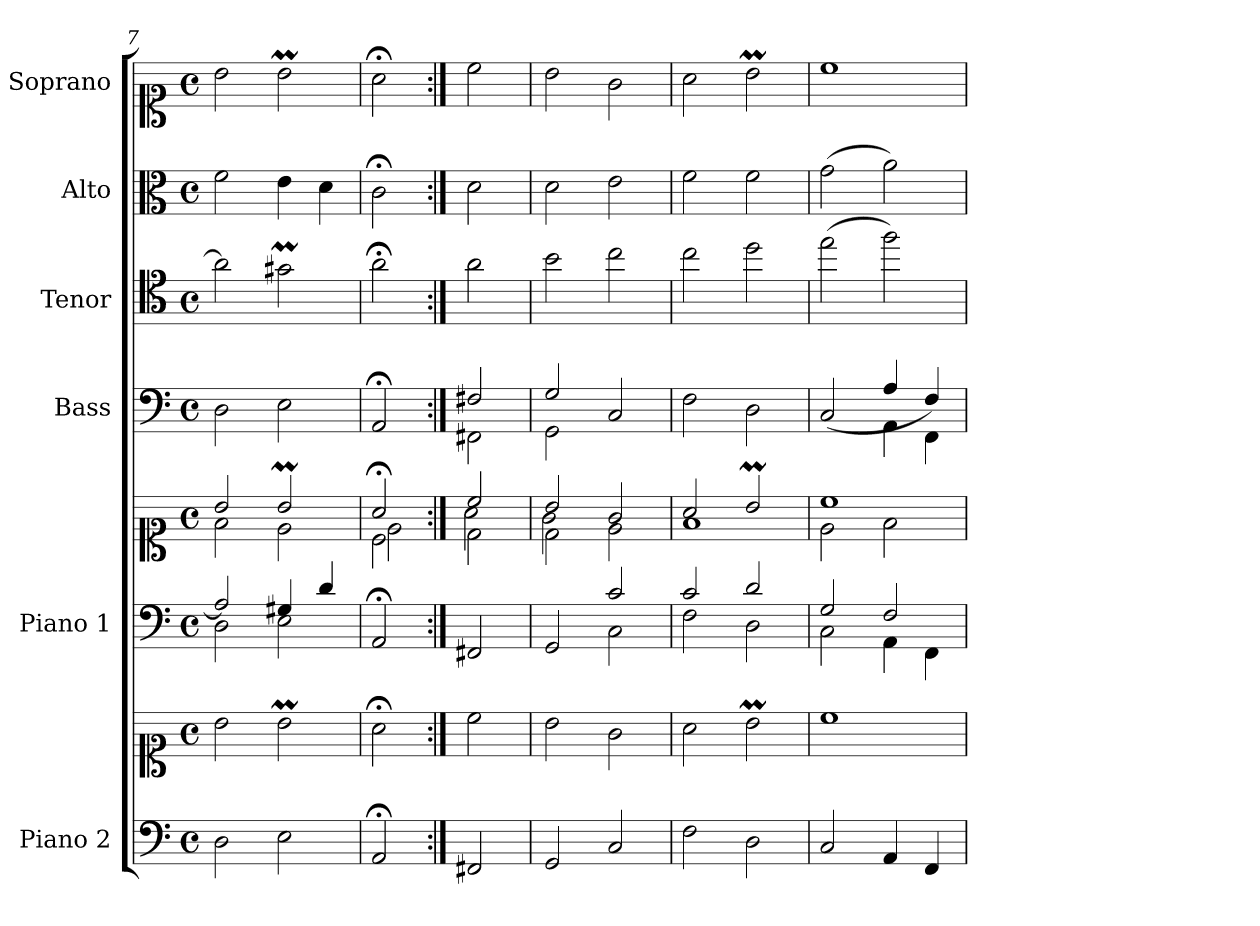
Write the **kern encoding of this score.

**kern	**kern	**kern	**kern	**kern	**kern	**kern	**kern
*part6	*part6	*part5	*part5	*part4	*part3	*part2	*part1
*staff8	*staff7	*staff6	*staff5	*staff4	*staff3	*staff2	*staff1
*I"Piano 2	*	*I"Piano 1	*	*I"Bass	*I"Tenor	*I"Alto	*I"Soprano
*I'Pno 2	*	*I'Pno 1	*	*I'B.	*I'T.	*I'A.	*I'S.
*clefF4	*clefC1	*clefF4	*clefC1	*clefF4	*clefC4	*clefC3	*clefC1
*	*	*	*	*	*ITrd7c12	*	*
*k[]	*k[]	*k[]	*k[]	*k[]	*k[]	*k[]	*k[]
*M4/4	*M4/4	*M4/4	*M4/4	*M4/4	*M4/4	*M4/4	*M4/4
*met(c)	*met(c)	*met(c)	*met(c)	*met(c)	*met(c)	*met(c)	*met(c)
=7	=7	=7	=7	=7	=7	=7	=7
*	*	*^	*^	*	*	*	*
2D\	2b\	2A/]	2D\	2b/	2f\	2D\	2A\]	2f\	2b\
2E\	2bm\	4G#X/	2E\	2bm/	2e\	2E\	2G#Xm\	4e\	2bm\
.	.	4d/	.	.	.	.	.	4d\	.
*	*	*v	*v	*	*	*	*	*	*
=8	=8	=8	=8	=8	=8	=8	=8	=8
*	*	*	*	*^	*	*	*	*
2AA;/	2a;<\	2AA;/	2a;</	2c\	2e\	2AA;</	2A;<\	2c;<\	2a;<\
=9:|!	=9:|!	=9:|!	=9:|!	=9:|!	=9:|!	=9:|!	=9:|!	=9:|!	=9:|!
*	*	*	*	*	*	*^	*	*	*
2FF#X/	2cc\	2FF#X/	2cc/	2d\	2a\	2F#X/	2FF#X\	2A\	2d\	2cc\
=10	=10	=10	=10	=10	=10	=10	=10	=10	=10	=10
*	*	*^	*	*	*	*	*	*	*	*
2GG/	2b\	2ryy	2GG/	2b/	2d\	2g\	2G/	2GG\	2B\	2d\	2b\
2C/	2g\	2c/	2C\	2g/	2ryy	2e\	2C/	2ryy	2c\	2e\	2g\
*	*	*	*	*	*v	*v	*	*	*	*	*
*	*	*	*	*	*	*v	*v	*	*	*
=11	=11	=11	=11	=11	=11	=11	=11	=11	=11
2F\	2a\	2c/	2F\	2a/	1f\	2F\	2c\	2f\	2a\
2D\	2bm\	2d/	2D\	2bm/	.	2D\	2d\	2f\	2bm\
=12	=12	=12	=12	=12	=12	=12	=12	=12	=12
*	*	*	*	*	*	*^	*	*	*
2C/	1cc\	2G/	2C\	1cc/	2e\	(2C/	2ryy	(2e\	(2g\	1cc\
4AA/	.	2F/	4AA\	.	2f\	4A/	4AA\	2f\)	2a\)	.
4FF/	.	.	4FF\	.	.	4F/)	4FF\	.	.	.
*	*	*v	*v	*	*	*v	*v	*	*	*
*	*	*	*v	*v	*	*	*	*
=	=	=	=	=	=	=	=
*-	*-	*-	*-	*-	*-	*-	*-
